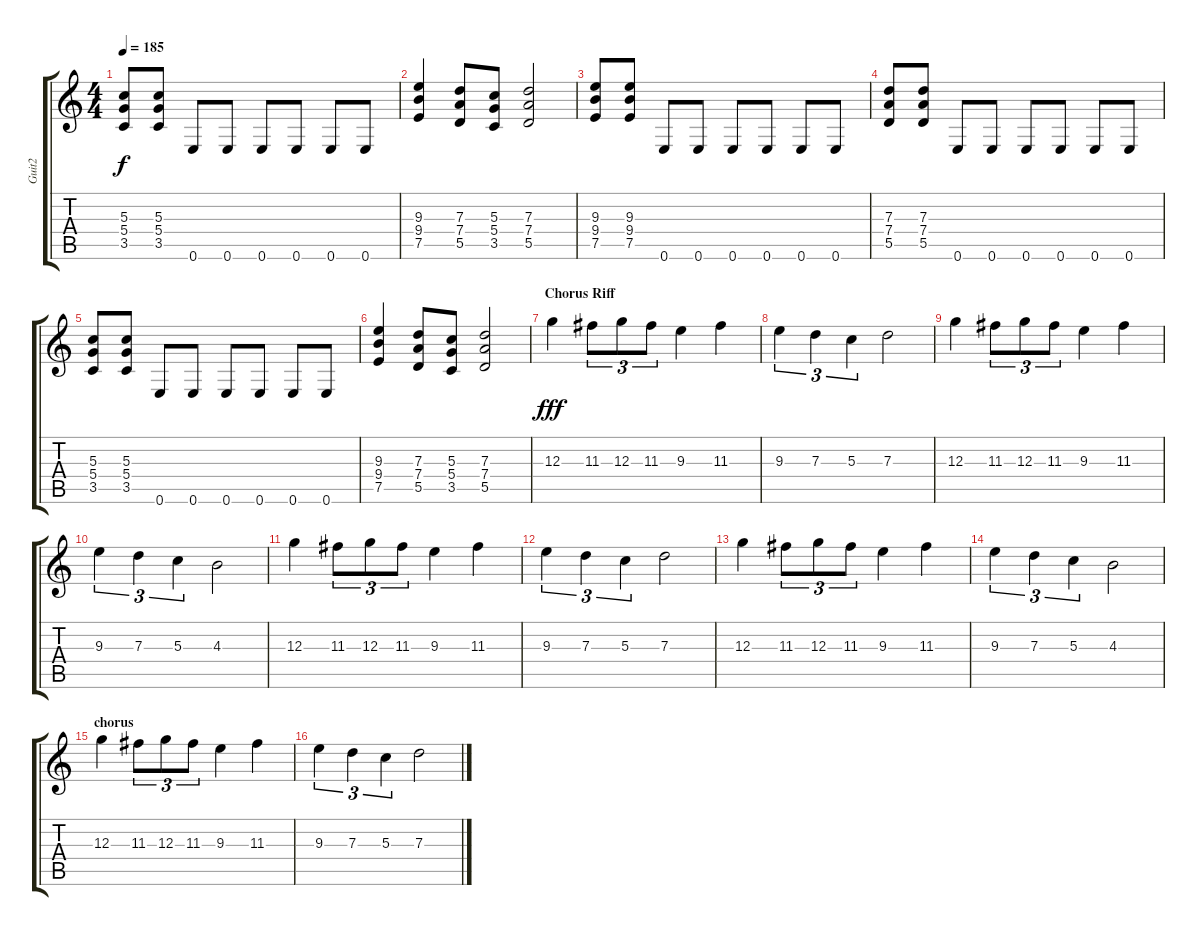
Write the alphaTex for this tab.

\track ("Guit2" "Guit2") {instrument overdrivenguitar}
\staff {score tabs}
\tuning (E4 B3 G3 D3 A2 E2) {hide}
\ts (4 4)
\tempo 185
\clef g2
\ks c
(5.3 5.4 3.5).8{dy f} (5.3 5.4 3.5).8 0.6.8 0.6.8 0.6.8 0.6.8 0.6.8 0.6.8 |
(9.3 9.4 7.5).4 (7.3 7.4 5.5).8 (5.3 5.4 3.5).8 (7.3 7.4 5.5).2 |
(9.3 9.4 7.5).8 (9.3 9.4 7.5).8 0.6.8 0.6.8 0.6.8 0.6.8 0.6.8 0.6.8 |
(7.3 7.4 5.5).8 (7.3 7.4 5.5).8 0.6.8 0.6.8 0.6.8 0.6.8 0.6.8 0.6.8 |
(5.3 5.4 3.5).8 (5.3 5.4 3.5).8 0.6.8 0.6.8 0.6.8 0.6.8 0.6.8 0.6.8 |
(9.3 9.4 7.5).4 (7.3 7.4 5.5).8 (5.3 5.4 3.5).8 (7.3 7.4 5.5).2 |
\section ("" "Chorus Riff")
12.3.4{dy fff} 11.3.8{tu (3 2)} 12.3.8{tu (3 2)} 11.3.8{tu (3 2)} 9.3.4 11.3.4 |
9.3.4{tu (3 2)} 7.3.4{tu (3 2)} 5.3.4{tu (3 2)} 7.3.2 |
12.3.4 11.3.8{tu (3 2)} 12.3.8{tu (3 2)} 11.3.8{tu (3 2)} 9.3.4 11.3.4 |
9.3.4{tu (3 2)} 7.3.4{tu (3 2)} 5.3.4{tu (3 2)} 4.3.2 |
12.3.4 11.3.8{tu (3 2)} 12.3.8{tu (3 2)} 11.3.8{tu (3 2)} 9.3.4 11.3.4 |
9.3.4{tu (3 2)} 7.3.4{tu (3 2)} 5.3.4{tu (3 2)} 7.3.2 |
12.3.4 11.3.8{tu (3 2)} 12.3.8{tu (3 2)} 11.3.8{tu (3 2)} 9.3.4 11.3.4 |
9.3.4{tu (3 2)} 7.3.4{tu (3 2)} 5.3.4{tu (3 2)} 4.3.2 |
\section ("" "chorus")
12.3.4 11.3.8{tu (3 2)} 12.3.8{tu (3 2)} 11.3.8{tu (3 2)} 9.3.4 11.3.4 |
9.3.4{tu (3 2)} 7.3.4{tu (3 2)} 5.3.4{tu (3 2)} 7.3.2
